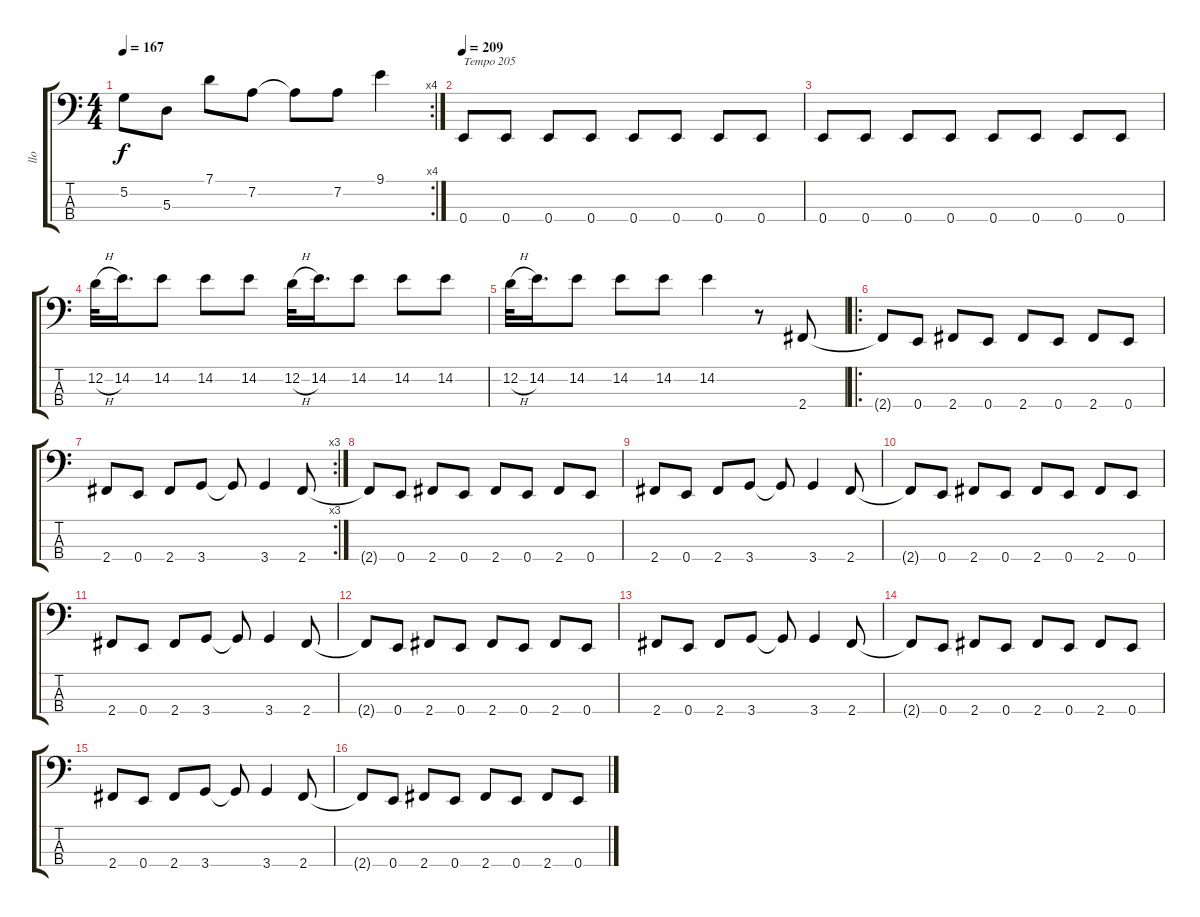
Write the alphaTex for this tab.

\track ("llo" "llo") {solo instrument electricbasspick}
\staff {score tabs}
\tuning (G2 D2 A1 E1) {hide}
\rc 4
\ts (4 4)
\tempo 167
\clef f4
\ks c
5.2.8{dy f} 5.3.8 7.1.8 7.2.8 7.2{t}.8 7.2.8 9.1.4 |
\tempo 209
0.4.8{txt "Tempo 205"} 0.4.8 0.4.8 0.4.8 0.4.8 0.4.8 0.4.8 0.4.8 |
0.4.8 0.4.8 0.4.8 0.4.8 0.4.8 0.4.8 0.4.8 0.4.8 |
12.2{h}.32 14.2.16{d} 14.2.8 14.2.8 14.2.8 12.2{h}.32 14.2.16{d} 14.2.8 14.2.8 14.2.8 |
12.2{h}.32 14.2.16{d} 14.2.8 14.2.8 14.2.8 14.2.4 r.8 2.4.8 |
\ro
2.4{t}.8 0.4.8 2.4.8 0.4.8 2.4.8 0.4.8 2.4.8 0.4.8 |
\rc 3
2.4.8 0.4.8 2.4.8 3.4.8 3.4{t}.8 3.4.4 2.4.8 |
2.4{t}.8 0.4.8 2.4.8 0.4.8 2.4.8 0.4.8 2.4.8 0.4.8 |
2.4.8 0.4.8 2.4.8 3.4.8 3.4{t}.8 3.4.4 2.4.8 |
2.4{t}.8 0.4.8 2.4.8 0.4.8 2.4.8 0.4.8 2.4.8 0.4.8 |
2.4.8 0.4.8 2.4.8 3.4.8 3.4{t}.8 3.4.4 2.4.8 |
2.4{t}.8 0.4.8 2.4.8 0.4.8 2.4.8 0.4.8 2.4.8 0.4.8 |
2.4.8 0.4.8 2.4.8 3.4.8 3.4{t}.8 3.4.4 2.4.8 |
2.4{t}.8 0.4.8 2.4.8 0.4.8 2.4.8 0.4.8 2.4.8 0.4.8 |
2.4.8 0.4.8 2.4.8 3.4.8 3.4{t}.8 3.4.4 2.4.8 |
2.4{t}.8 0.4.8 2.4.8 0.4.8 2.4.8 0.4.8 2.4.8 0.4.8
